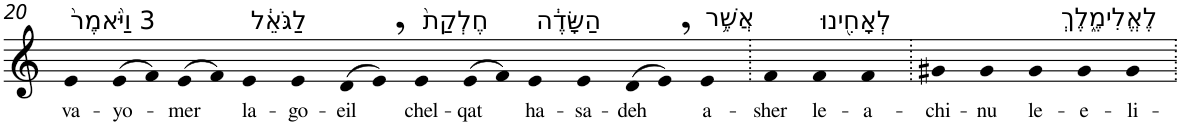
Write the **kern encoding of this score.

**kern	**text
*part1	*part1
*staff1	*staff1
*I"Piano	*
*I'Pno	*
!!LO:PB:g=z
*clefG2	*
*k[]	*
=20	=20
!LO:TX:a:t=3 וַיֹּ֙אמֶר֙	!
!	!LO:LY:b
4e	va-
!	!LO:LY:b
(>8e	-yo-
8f)	.
!	!LO:LY:b
(>8e	-mer
8f)	.
!LO:TX:a:t=לַגֹּאֵ֔ל	!
!	!LO:LY:b
4e	la-
!	!LO:LY:b
4e	-go-
!	!LO:LY:b
(>8d	-eil
8e,<)	.
!LO:TX:a:t=חֶלְקַת֙	!
!	!LO:LY:b
4e	chel-
!	!LO:LY:b
(>8e	-qat
8f)	.
!LO:TX:a:t=הַשָּׂדֶ֔ה	!
!	!LO:LY:b
4e	ha-
!	!LO:LY:b
4e	-sa-
!	!LO:LY:b
(>8d	-deh
8e,<)	.
!LO:TX:a:t=אֲשֶׁ֥ר	!
!	!LO:LY:b
4e	a-
=21.	=21.
!	!LO:LY:b
4f	-sher
!LO:TX:a:t=לְאָחִ֖ינוּ	!
!	!LO:LY:b
4f	le-
!	!LO:LY:b
4f	-a-
=22.	=22.
!	!LO:LY:b
4g#X	-chi-
!	!LO:LY:b
4g#	-nu
!LO:TX:a:t=לֶאֱלִימֶ֑לֶךְ	!
!	!LO:LY:b
4g#	le-
!	!LO:LY:b
4g#	-e-
!	!LO:LY:b
4g#	-li-
=.	=.
*-	*-
